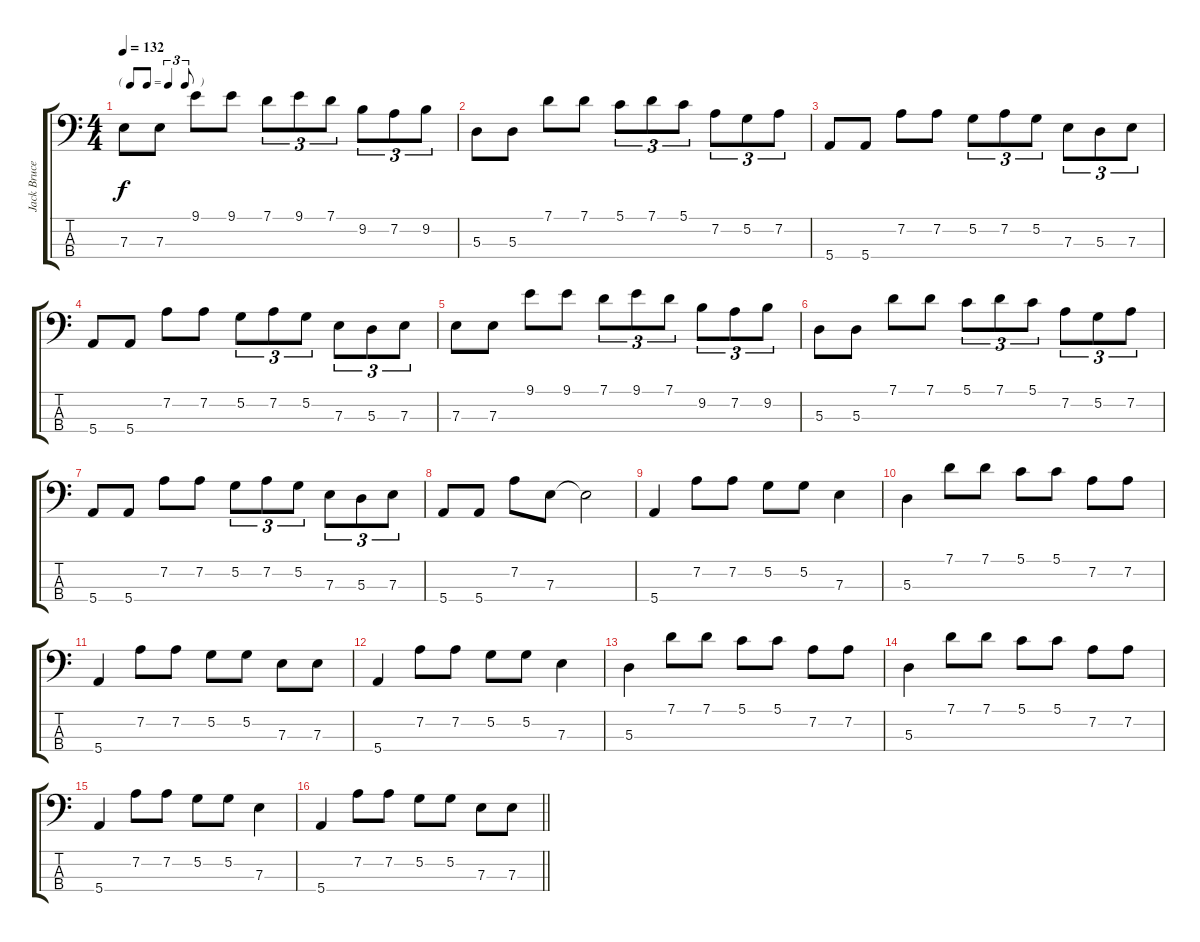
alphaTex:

\track ("Jack Bruce - Bass" "Jack Bruce") {instrument electricbassfinger}
\staff {score tabs}
\tuning (G2 D2 A1 E1) {hide}
\ts (4 4)
\tf triplet8th
\tempo 132
\clef f4
\ks c
7.3.8{dy f} 7.3.8 9.1.8 9.1.8 7.1.8{tu (3 2)} 9.1.8{tu (3 2)} 7.1.8{tu (3 2)} 9.2.8{tu (3 2)} 7.2.8{tu (3 2)} 9.2.8{tu (3 2)} |
5.3.8 5.3.8 7.1.8 7.1.8 5.1.8{tu (3 2)} 7.1.8{tu (3 2)} 5.1.8{tu (3 2)} 7.2.8{tu (3 2)} 5.2.8{tu (3 2)} 7.2.8{tu (3 2)} |
5.4.8 5.4.8 7.2.8 7.2.8 5.2.8{tu (3 2)} 7.2.8{tu (3 2)} 5.2.8{tu (3 2)} 7.3.8{tu (3 2)} 5.3.8{tu (3 2)} 7.3.8{tu (3 2)} |
5.4.8 5.4.8 7.2.8 7.2.8 5.2.8{tu (3 2)} 7.2.8{tu (3 2)} 5.2.8{tu (3 2)} 7.3.8{tu (3 2)} 5.3.8{tu (3 2)} 7.3.8{tu (3 2)} |
7.3.8 7.3.8 9.1.8 9.1.8 7.1.8{tu (3 2)} 9.1.8{tu (3 2)} 7.1.8{tu (3 2)} 9.2.8{tu (3 2)} 7.2.8{tu (3 2)} 9.2.8{tu (3 2)} |
5.3.8 5.3.8 7.1.8 7.1.8 5.1.8{tu (3 2)} 7.1.8{tu (3 2)} 5.1.8{tu (3 2)} 7.2.8{tu (3 2)} 5.2.8{tu (3 2)} 7.2.8{tu (3 2)} |
5.4.8 5.4.8 7.2.8 7.2.8 5.2.8{tu (3 2)} 7.2.8{tu (3 2)} 5.2.8{tu (3 2)} 7.3.8{tu (3 2)} 5.3.8{tu (3 2)} 7.3.8{tu (3 2)} |
5.4.8 5.4.8 7.2.8 7.3.8 7.3{t}.2 |
5.4.4 7.2.8 7.2.8 5.2.8 5.2.8 7.3.4 |
5.3.4 7.1.8 7.1.8 5.1.8 5.1.8 7.2.8 7.2.8 |
5.4.4 7.2.8 7.2.8 5.2.8 5.2.8 7.3.8 7.3.8 |
5.4.4 7.2.8 7.2.8 5.2.8 5.2.8 7.3.4 |
5.3.4 7.1.8 7.1.8 5.1.8 5.1.8 7.2.8 7.2.8 |
5.3.4 7.1.8 7.1.8 5.1.8 5.1.8 7.2.8 7.2.8 |
5.4.4 7.2.8 7.2.8 5.2.8 5.2.8 7.3.4 |
\barLineRight lightlight
5.4.4 7.2.8 7.2.8 5.2.8 5.2.8 7.3.8 7.3.8
